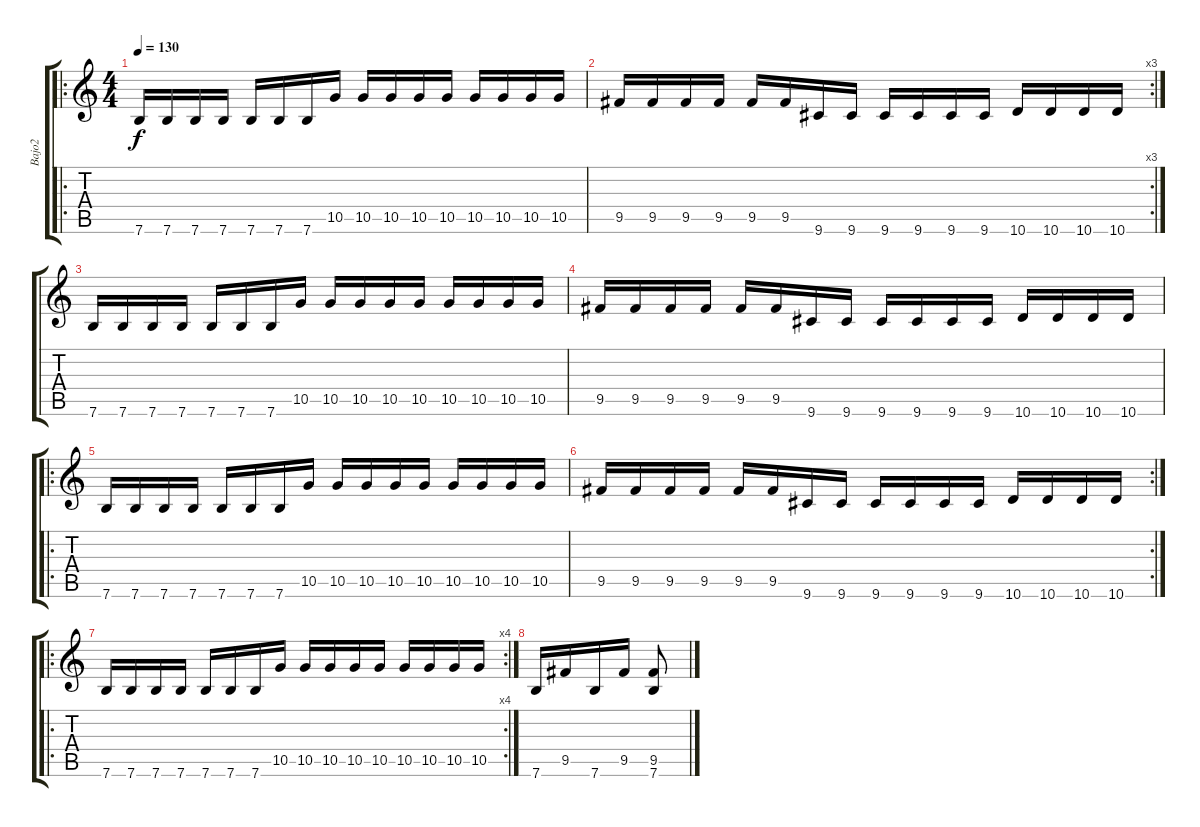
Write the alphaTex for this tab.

\track ("Bajo2" "Bajo2") {instrument synthbass1}
\staff {score tabs}
\tuning (E4 B3 G3 D3 A2 E2) {hide}
\ro
\ts (4 4)
\tempo 130
\clef g2
\ks c
7.6.16{dy f} 7.6.16 7.6.16 7.6.16 7.6.16 7.6.16 7.6.16 10.5.16 10.5.16 10.5.16 10.5.16 10.5.16 10.5.16 10.5.16 10.5.16 10.5.16 |
\rc 3
9.5.16 9.5.16 9.5.16 9.5.16 9.5.16 9.5.16 9.6.16 9.6.16 9.6.16 9.6.16 9.6.16 9.6.16 10.6.16 10.6.16 10.6.16 10.6.16 |
7.6.16 7.6.16 7.6.16 7.6.16 7.6.16 7.6.16 7.6.16 10.5.16 10.5.16 10.5.16 10.5.16 10.5.16 10.5.16 10.5.16 10.5.16 10.5.16 |
9.5.16 9.5.16 9.5.16 9.5.16 9.5.16 9.5.16 9.6.16 9.6.16 9.6.16 9.6.16 9.6.16 9.6.16 10.6.16 10.6.16 10.6.16 10.6.16 |
\ro
7.6.16 7.6.16 7.6.16 7.6.16 7.6.16 7.6.16 7.6.16 10.5.16 10.5.16 10.5.16 10.5.16 10.5.16 10.5.16 10.5.16 10.5.16 10.5.16 |
\rc 2
9.5.16 9.5.16 9.5.16 9.5.16 9.5.16 9.5.16 9.6.16 9.6.16 9.6.16 9.6.16 9.6.16 9.6.16 10.6.16 10.6.16 10.6.16 10.6.16 |
\ro
\rc 4
7.6.16 7.6.16 7.6.16 7.6.16 7.6.16 7.6.16 7.6.16 10.5.16 10.5.16 10.5.16 10.5.16 10.5.16 10.5.16 10.5.16 10.5.16 10.5.16 |
7.6.16 9.5.16 7.6.16 9.5.16 (9.5 7.6).8
